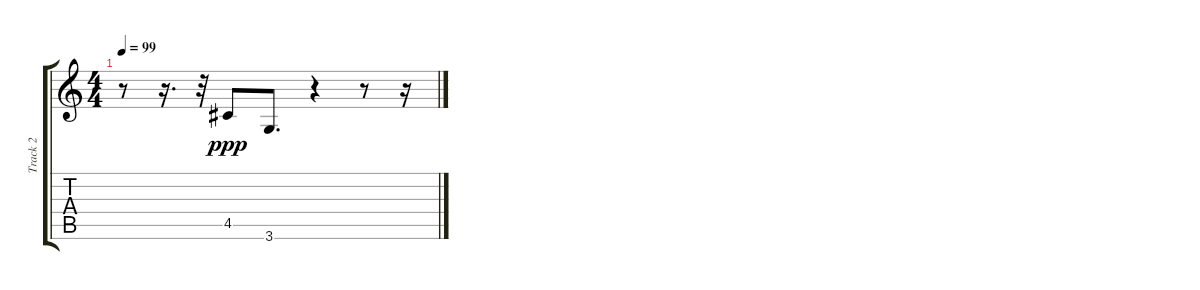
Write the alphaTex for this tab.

\track ("Track 2" "Track 2") {instrument acousticguitarsteel}
\staff {score tabs}
\tuning (E4 B3 G3 D3 A2 E2) {hide}
\ts (4 4)
\tempo 99
\clef g2
\ks c
r.8{dy ppp} r.16{d} r.32 4.5.8 3.6.8{d} r.4 r.8 r.16
